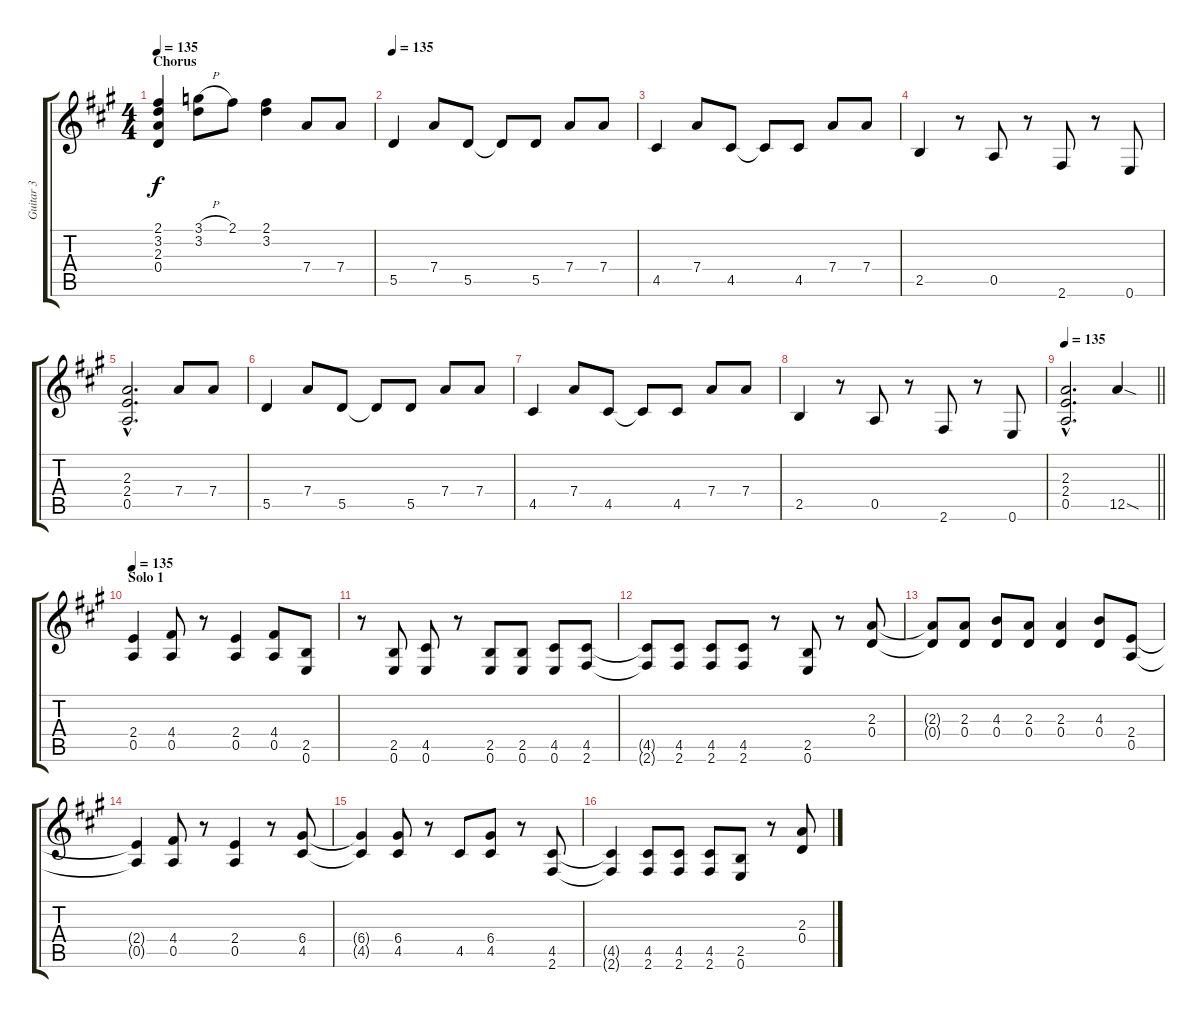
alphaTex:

\track ("Guitar 3" "Guitar 3") {instrument overdrivenguitar}
\staff {score tabs}
\tuning (E4 B3 G3 D3 A2 E2) {hide}
\ts (4 4)
\section ("" "Chorus")
\tempo 135
\clef g2
\ks a
(2.1{t} 3.2{t} 2.3{t} 0.4{t}).4{dy f} (3.1{h} 3.2).8 2.1.8 (2.1 3.2).4 7.4.8 7.4.8 |
\tempo 135
5.5.4 7.4.8 5.5.8 5.5{t}.8 5.5.8 7.4.8 7.4.8 |
4.5.4 7.4.8 4.5.8 4.5{t}.8 4.5.8 7.4.8 7.4.8 |
2.5.4 r.8 0.5.8 r.8 2.6.8 r.8 0.6.8 |
(2.3{hac} 2.4{hac} 0.5{hac}).2{d} 7.4.8 7.4.8 |
5.5.4 7.4.8 5.5.8 5.5{t}.8 5.5.8 7.4.8 7.4.8 |
4.5.4 7.4.8 4.5.8 4.5{t}.8 4.5.8 7.4.8 7.4.8 |
2.5.4 r.8 0.5.8 r.8 2.6.8 r.8 0.6.8 |
\tempo 135
\barLineRight lightlight
(2.3{hac} 2.4{hac} 0.5{hac}).2{d} 12.5{sod}.4 |
\section ("" "Solo 1")
\tempo 135
(2.4 0.5).4 (4.4 0.5).8 r.8 (2.4 0.5).4 (4.4 0.5).8 (2.5 0.6).8 |
r.8 (2.5 0.6).8 (4.5 0.6).8 r.8 (2.5 0.6).8 (2.5 0.6).8 (4.5 0.6).8 (4.5 2.6).8 |
(4.5{t} 2.6{t}).8 (4.5 2.6).8 (4.5 2.6).8 (4.5 2.6).8 r.8 (2.5 0.6).8 r.8 (2.3 0.4).8 |
(2.3{t} 0.4{t}).8 (2.3 0.4).8 (4.3 0.4).8 (2.3 0.4).8 (2.3 0.4).4 (4.3 0.4).8 (2.4 0.5).8 |
(2.4{t} 0.5{t}).4 (4.4 0.5).8 r.8 (2.4 0.5).4 r.8 (6.4 4.5).8 |
(6.4{t} 4.5{t}).4 (6.4 4.5).8 r.8 4.5.8 (6.4 4.5).8 r.8 (4.5 2.6).8 |
(4.5{t} 2.6{t}).4 (4.5 2.6).8 (4.5 2.6).8 (4.5 2.6).8 (2.5 0.6).8 r.8 (2.3 0.4).8
